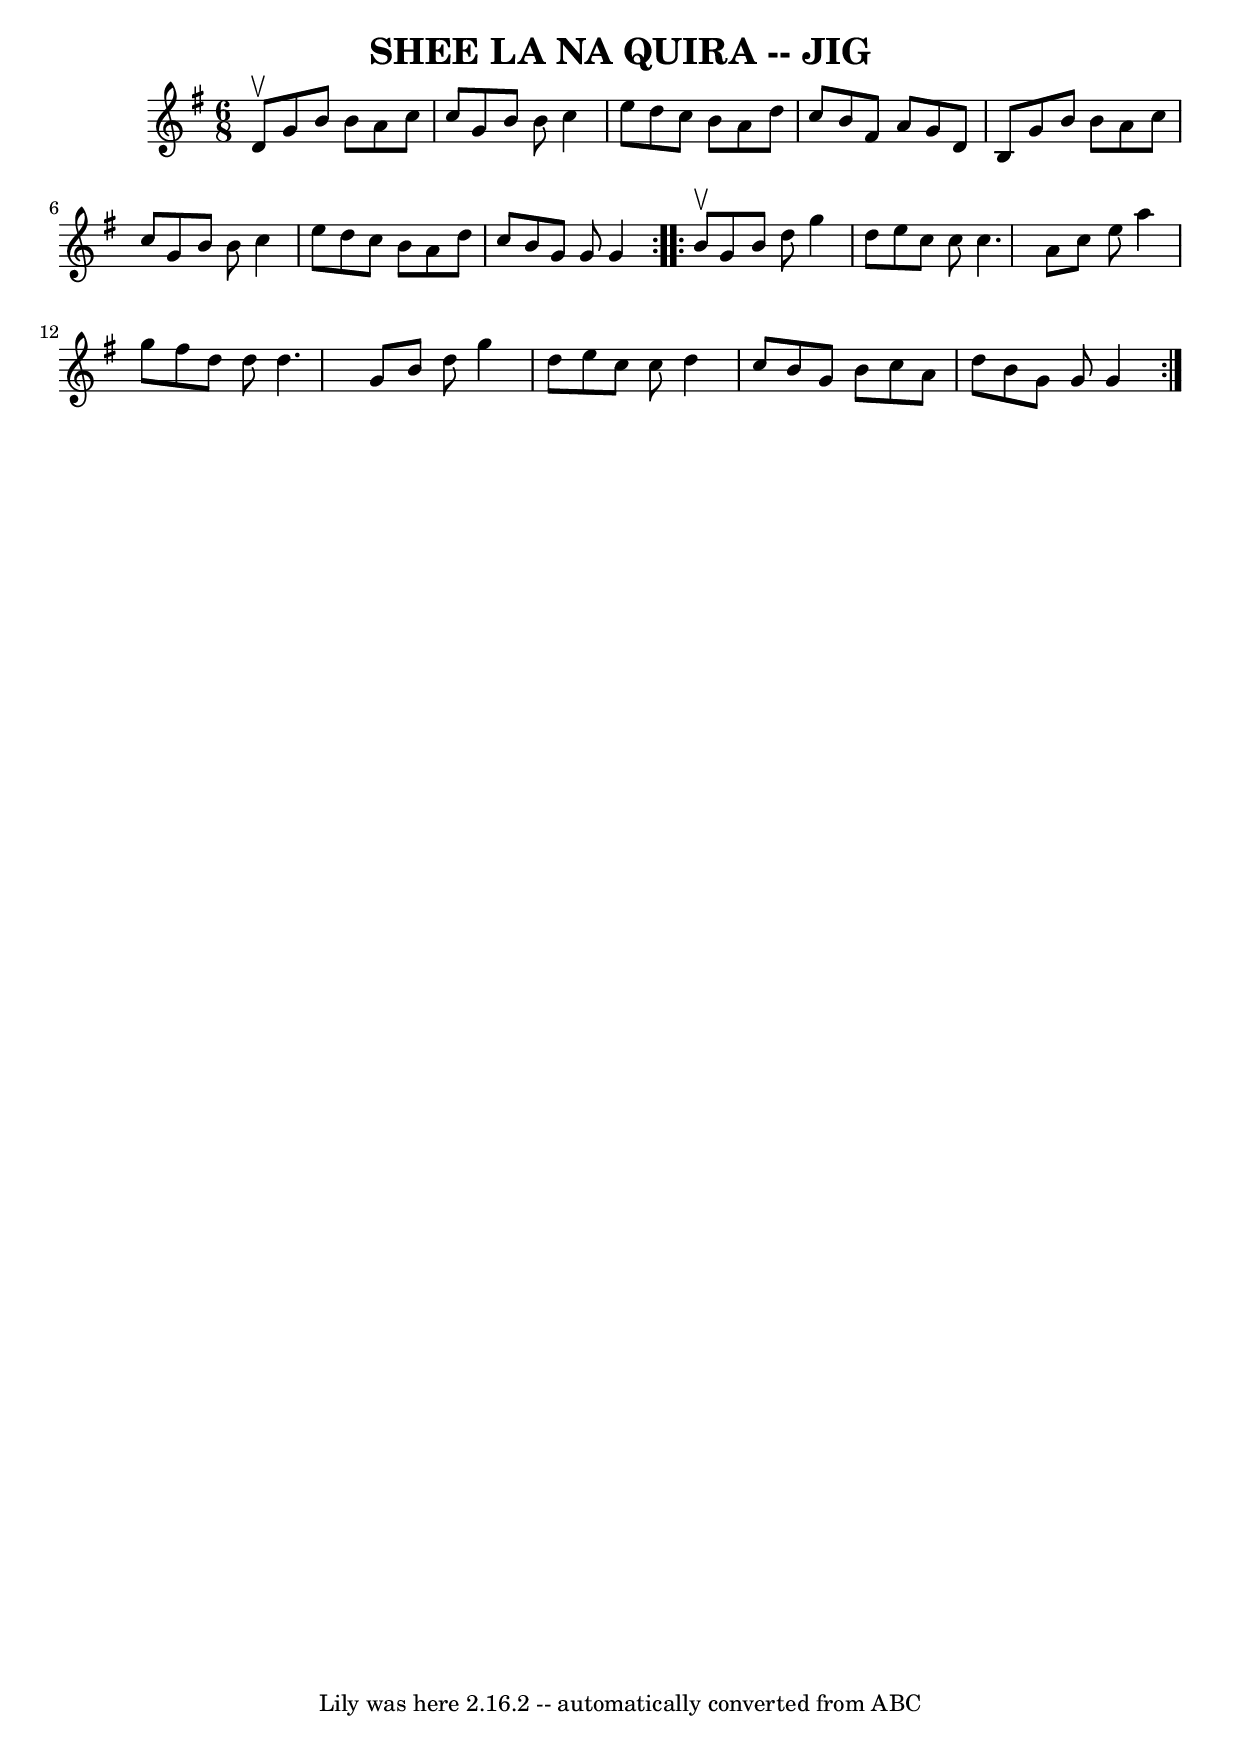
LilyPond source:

\version "2.16.2"
\include "Mammoth.ily"
\header {
  %% book = "Ryan's Mammoth Collection of Fiddle Tunes"
  crossRefNumber = "1"
  footnotes = ""
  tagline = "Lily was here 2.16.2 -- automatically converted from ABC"
  title = "SHEE LA NA QUIRA -- JIG"

}
voicedefault =  {



  \repeat volta 2 {

    \time 6/8 
    \key g \major
    d'8^\upbow       |
    g'8 b'8 b'8 a'8 
    c''8 c''8    |
    g'8 b'8 b'8 c''4 e''8    |
    
    d''8 c''8 b'8 a'8 d''8 c''8    |
    b'8 fis'8 a'8    
    g'8 d'8 b8    | |
    g'8 b'8 b'8 a'8 c''8    
    c''8    |
    g'8 b'8 b'8 c''4 e''8    |
    d''8 c''8 
    b'8 a'8 d''8 c''8    |
    b'8 g'8 g'8 g'4    
  }     

  \repeat volta 2 {
    b'8^\upbow       |
    g'8 b'8 d''8 g''4    
    d''8    |
    e''8 c''8 c''8 c''4.    |
    a'8 c''8    
    e''8 a''4 g''8    |
    fis''8 d''8 d''8 d''4.    |
     |
    g'8 b'8 d''8 g''4 d''8    |
    e''8 c''8    
    c''8 d''4 c''8    |
    b'8 g'8 b'8 c''8 a'8 d''8     |
    b'8 g'8 g'8 g'4    
  }   

}

\score{
  <<

    \context Staff="default"
    {
      \voicedefault 
      
    }

  >>
  \layout {
    
  }
  \midi {
  }

}
